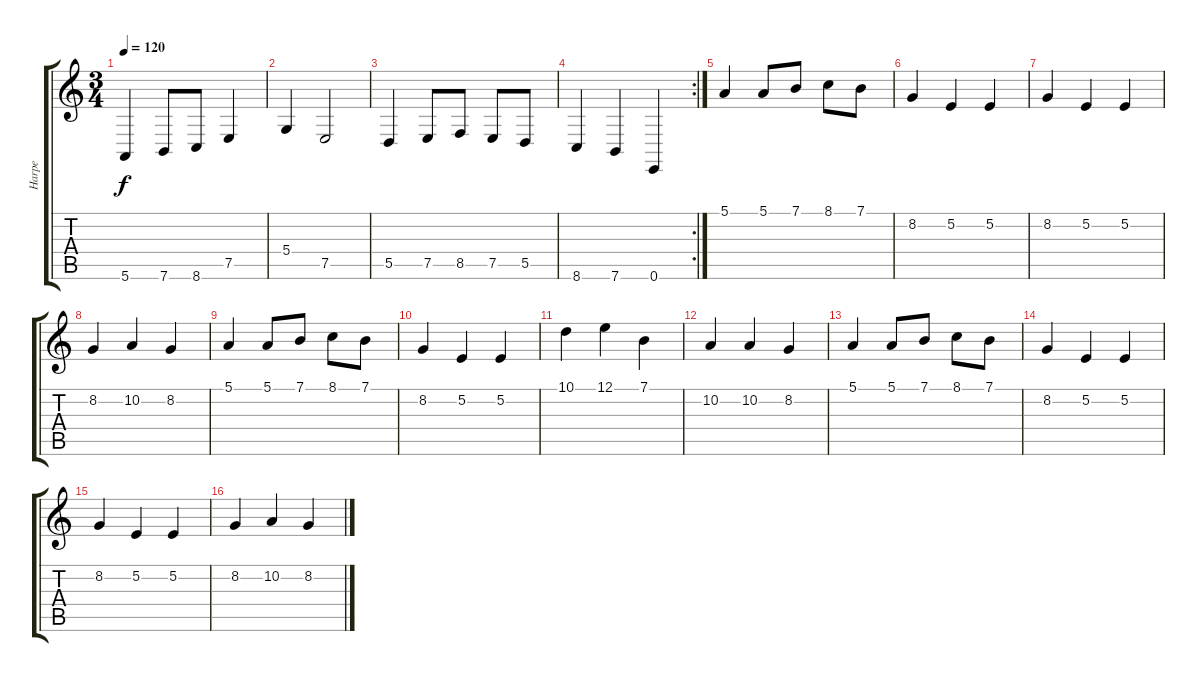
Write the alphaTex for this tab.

\track ("Harpe" "Harpe") {instrument orchestralharp}
\staff {score tabs}
\tuning (E4 B3 G3 D3 A2 E2) {hide}
\ts (3 4)
\tempo 120
\clef g2
\ks c
5.6.4{dy f} 7.6.8 8.6.8 7.5.4 |
5.4.4 7.5.2 |
5.5.4 7.5.8 8.5.8 7.5.8 5.5.8 |
\rc 2
8.6.4 7.6.4 0.6.4 |
5.1.4 5.1.8 7.1.8 8.1.8 7.1.8 |
8.2.4 5.2.4 5.2.4 |
8.2.4 5.2.4 5.2.4 |
8.2.4 10.2.4 8.2.4 |
5.1.4 5.1.8 7.1.8 8.1.8 7.1.8 |
8.2.4 5.2.4 5.2.4 |
10.1.4 12.1.4 7.1.4 |
10.2.4 10.2.4 8.2.4 |
5.1.4 5.1.8 7.1.8 8.1.8 7.1.8 |
8.2.4 5.2.4 5.2.4 |
8.2.4 5.2.4 5.2.4 |
8.2.4 10.2.4 8.2.4
